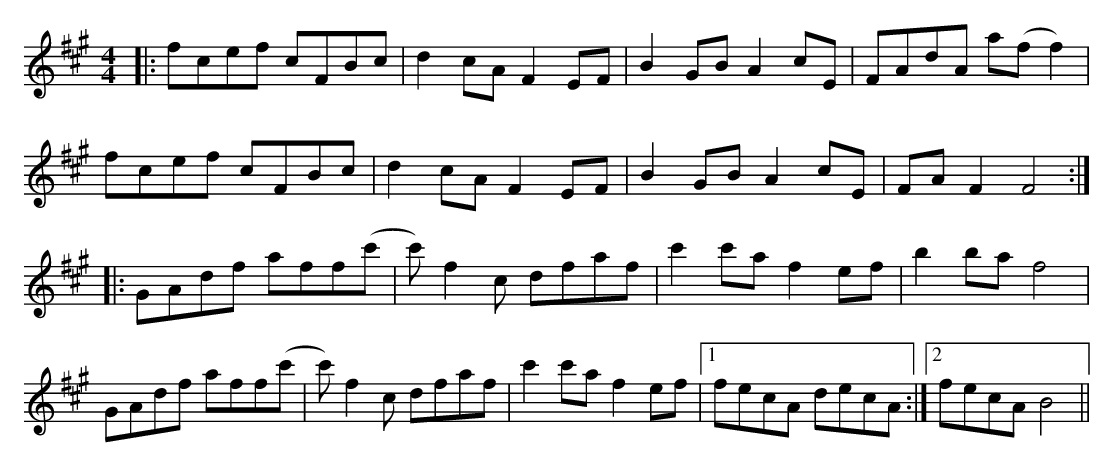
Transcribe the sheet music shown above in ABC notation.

X:1
M:4/4
K:A
|:fcef cFBc | d2 cA F2 EF | B2 GB A2 cE | FAdA a(f f2) |
fcef cFBc | d2 cA F2 EF | B2 GB A2 cE | FA F2 F4 :|
|:GAdf aff(c' | c') f2 c dfaf | c'2 c'a f2 ef | b2 ba f4 |
GAdf aff(c' | c') f2 c dfaf | c'2 c'a f2 ef |1 fecA decA :|2 fecA B4 ||
